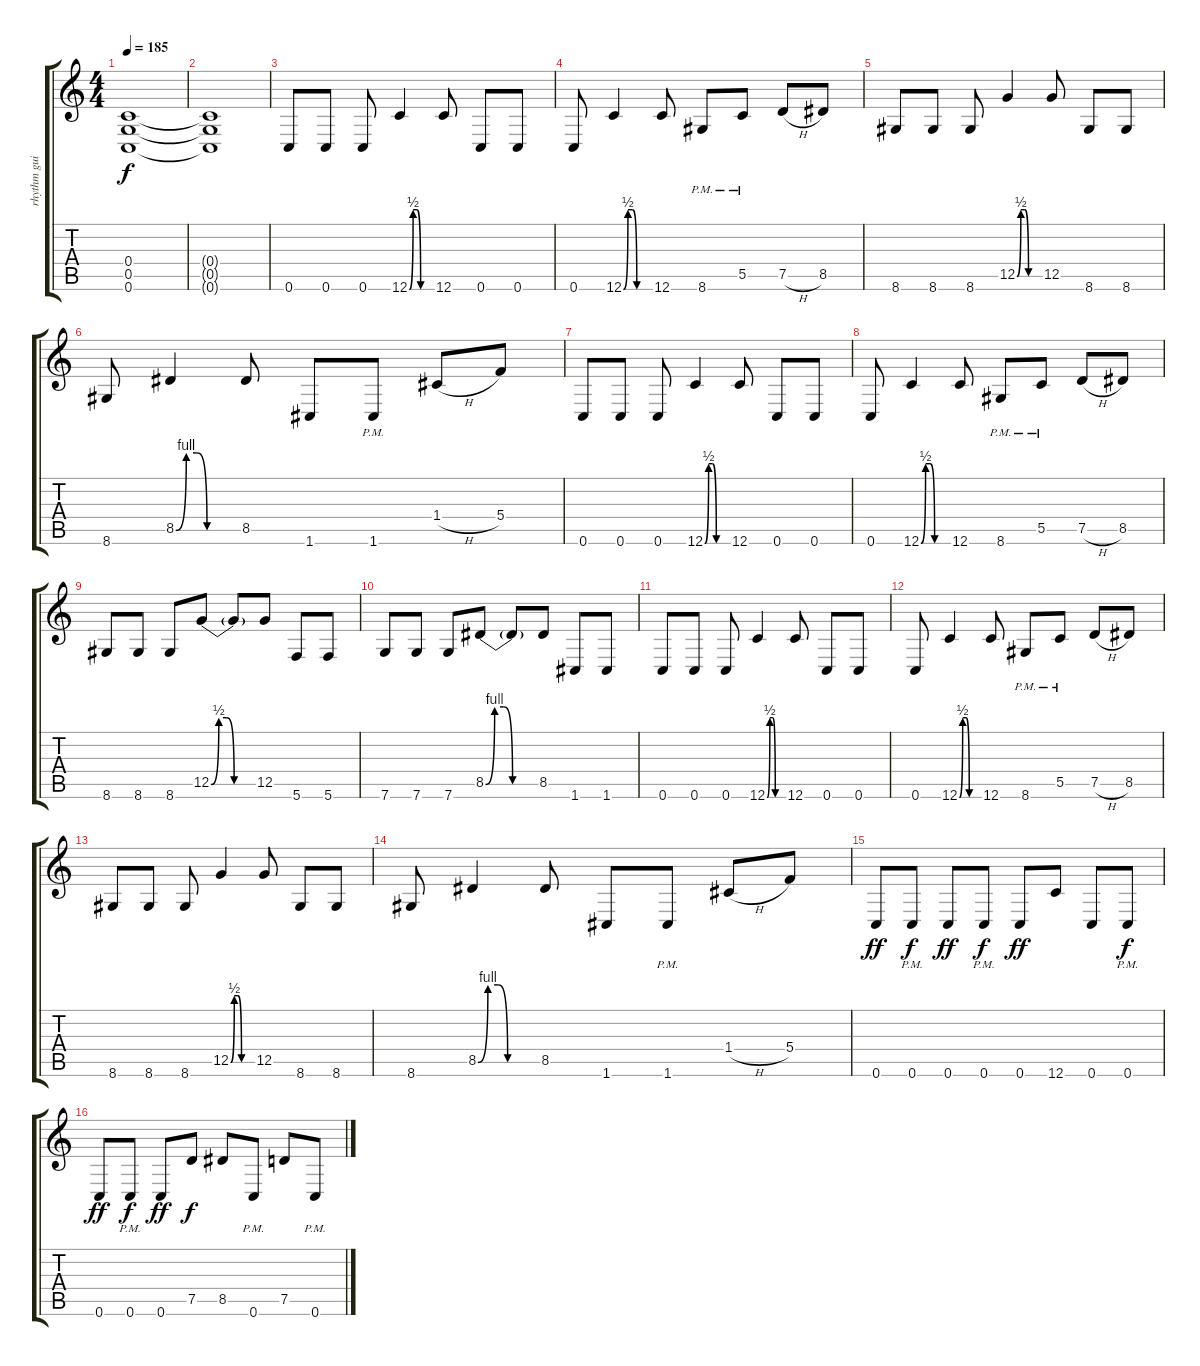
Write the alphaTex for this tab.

\track ("rhythm guitar" "rhythm gui") {instrument distortionguitar}
\staff {score tabs}
\tuning (D4 A3 F3 C3 G2 C2) {hide}
\ts (4 4)
\tempo 185
\clef g2
\ks c
(0.4 0.5 0.6).1{dy f} |
(0.4{t} 0.5{t} 0.6{t}).1 |
0.6.8 0.6.8 0.6.8 12.6{be (custom 0 0 10 2 20 2 30 0 60 0)}.4 12.6.8 0.6.8 0.6.8 |
0.6.8 12.6{be (custom 0 0 10 2 20 2 30 0 60 0)}.4 12.6.8 8.6{pm}.8 5.5{pm}.8 7.5{h}.8 8.5.8 |
8.6.8 8.6.8 8.6.8 12.5{be (custom 0 0 10 2 20 2 30 0 60 0)}.4 12.5.8 8.6.8 8.6.8 |
8.6.8 8.5{be (custom 0 0 10 4 20 4 30 0 60 0)}.4 8.5.8 1.6.8 1.6{pm}.8 1.4{h}.8 5.4.8 |
0.6.8 0.6.8 0.6.8 12.6{be (custom 0 0 10 2 20 2 30 0 60 0)}.4 12.6.8 0.6.8 0.6.8 |
0.6.8 12.6{be (custom 0 0 10 2 20 2 30 0 60 0)}.4 12.6.8 8.6{pm}.8 5.5{pm}.8 7.5{h}.8 8.5.8 |
8.6.8 8.6.8 8.6.8 12.5{be (custom 0 0 10 2 20 2 30 0 60 0)}.8 12.5{t}.8 12.5.8 5.6.8 5.6.8 |
7.6.8 7.6.8 7.6.8 8.5{be (custom 0 0 10 4 20 4 30 0 60 0)}.8 8.5{t}.8 8.5.8 1.6.8 1.6.8 |
0.6.8 0.6.8 0.6.8 12.6{be (custom 0 0 10 2 20 2 30 0 60 0)}.4 12.6.8 0.6.8 0.6.8 |
0.6.8 12.6{be (custom 0 0 10 2 20 2 30 0 60 0)}.4 12.6.8 8.6{pm}.8 5.5{pm}.8 7.5{h}.8 8.5.8 |
8.6.8 8.6.8 8.6.8 12.5{be (custom 0 0 10 2 20 2 30 0 60 0)}.4 12.5.8 8.6.8 8.6.8 |
8.6.8 8.5{be (custom 0 0 10 4 20 4 30 0 60 0)}.4 8.5.8 1.6.8 1.6{pm}.8 1.4{h}.8 5.4.8 |
0.6.8{dy ff} 0.6{pm}.8{dy f} 0.6.8{dy ff} 0.6{pm}.8{dy f} 0.6.8{dy ff} 12.6.8 0.6.8 0.6{pm}.8{dy f} |
0.6.8{dy ff} 0.6{pm}.8{dy f} 0.6.8{dy ff} 7.5.8{dy f} 8.5.8 0.6{pm}.8 7.5.8 0.6{pm}.8
